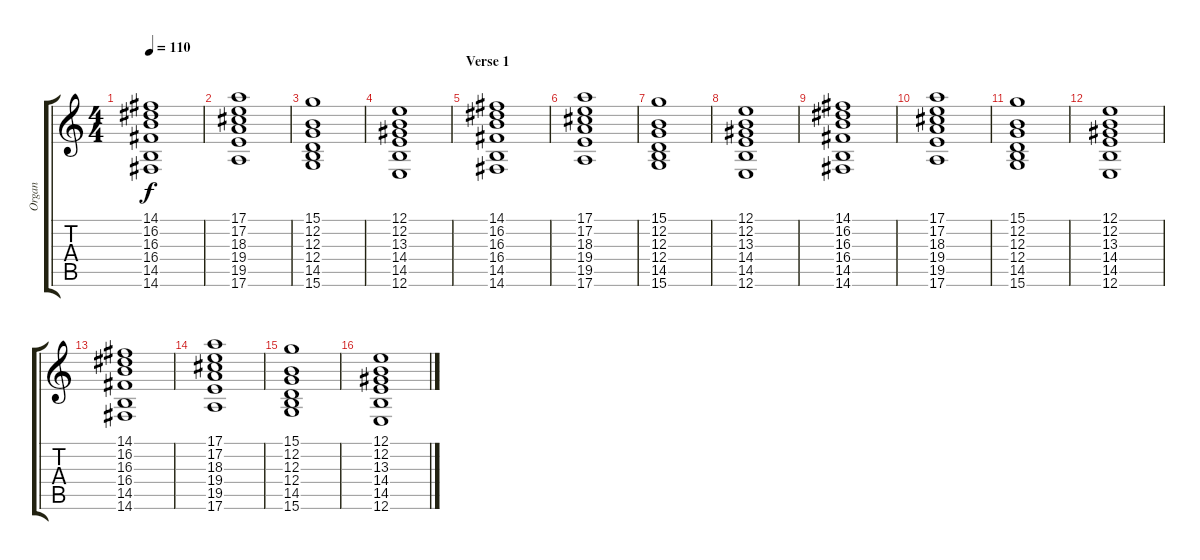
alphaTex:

\track ("Organ" "Organ") {instrument drawbarorgan}
\staff {score tabs}
\tuning (E4 B3 G3 D3 A2 E2) {hide}
\ts (4 4)
\tempo 110
\clef g2
\ks c
(14.1 16.2 16.3 16.4 14.5 14.6).1{dy f instrument drawbarorgan} |
(17.1 17.2 18.3 19.4 19.5 17.6).1 |
(15.1 12.2 12.3 12.4 14.5 15.6).1 |
(12.1 12.2 13.3 14.4 14.5 12.6).1 |
\section ("" "Verse 1")
(14.1 16.2 16.3 16.4 14.5 14.6).1 |
(17.1 17.2 18.3 19.4 19.5 17.6).1 |
(15.1 12.2 12.3 12.4 14.5 15.6).1 |
(12.1 12.2 13.3 14.4 14.5 12.6).1 |
(14.1 16.2 16.3 16.4 14.5 14.6).1 |
(17.1 17.2 18.3 19.4 19.5 17.6).1 |
(15.1 12.2 12.3 12.4 14.5 15.6).1 |
(12.1 12.2 13.3 14.4 14.5 12.6).1 |
(14.1 16.2 16.3 16.4 14.5 14.6).1 |
(17.1 17.2 18.3 19.4 19.5 17.6).1 |
(15.1 12.2 12.3 12.4 14.5 15.6).1 |
(12.1 12.2 13.3 14.4 14.5 12.6).1
